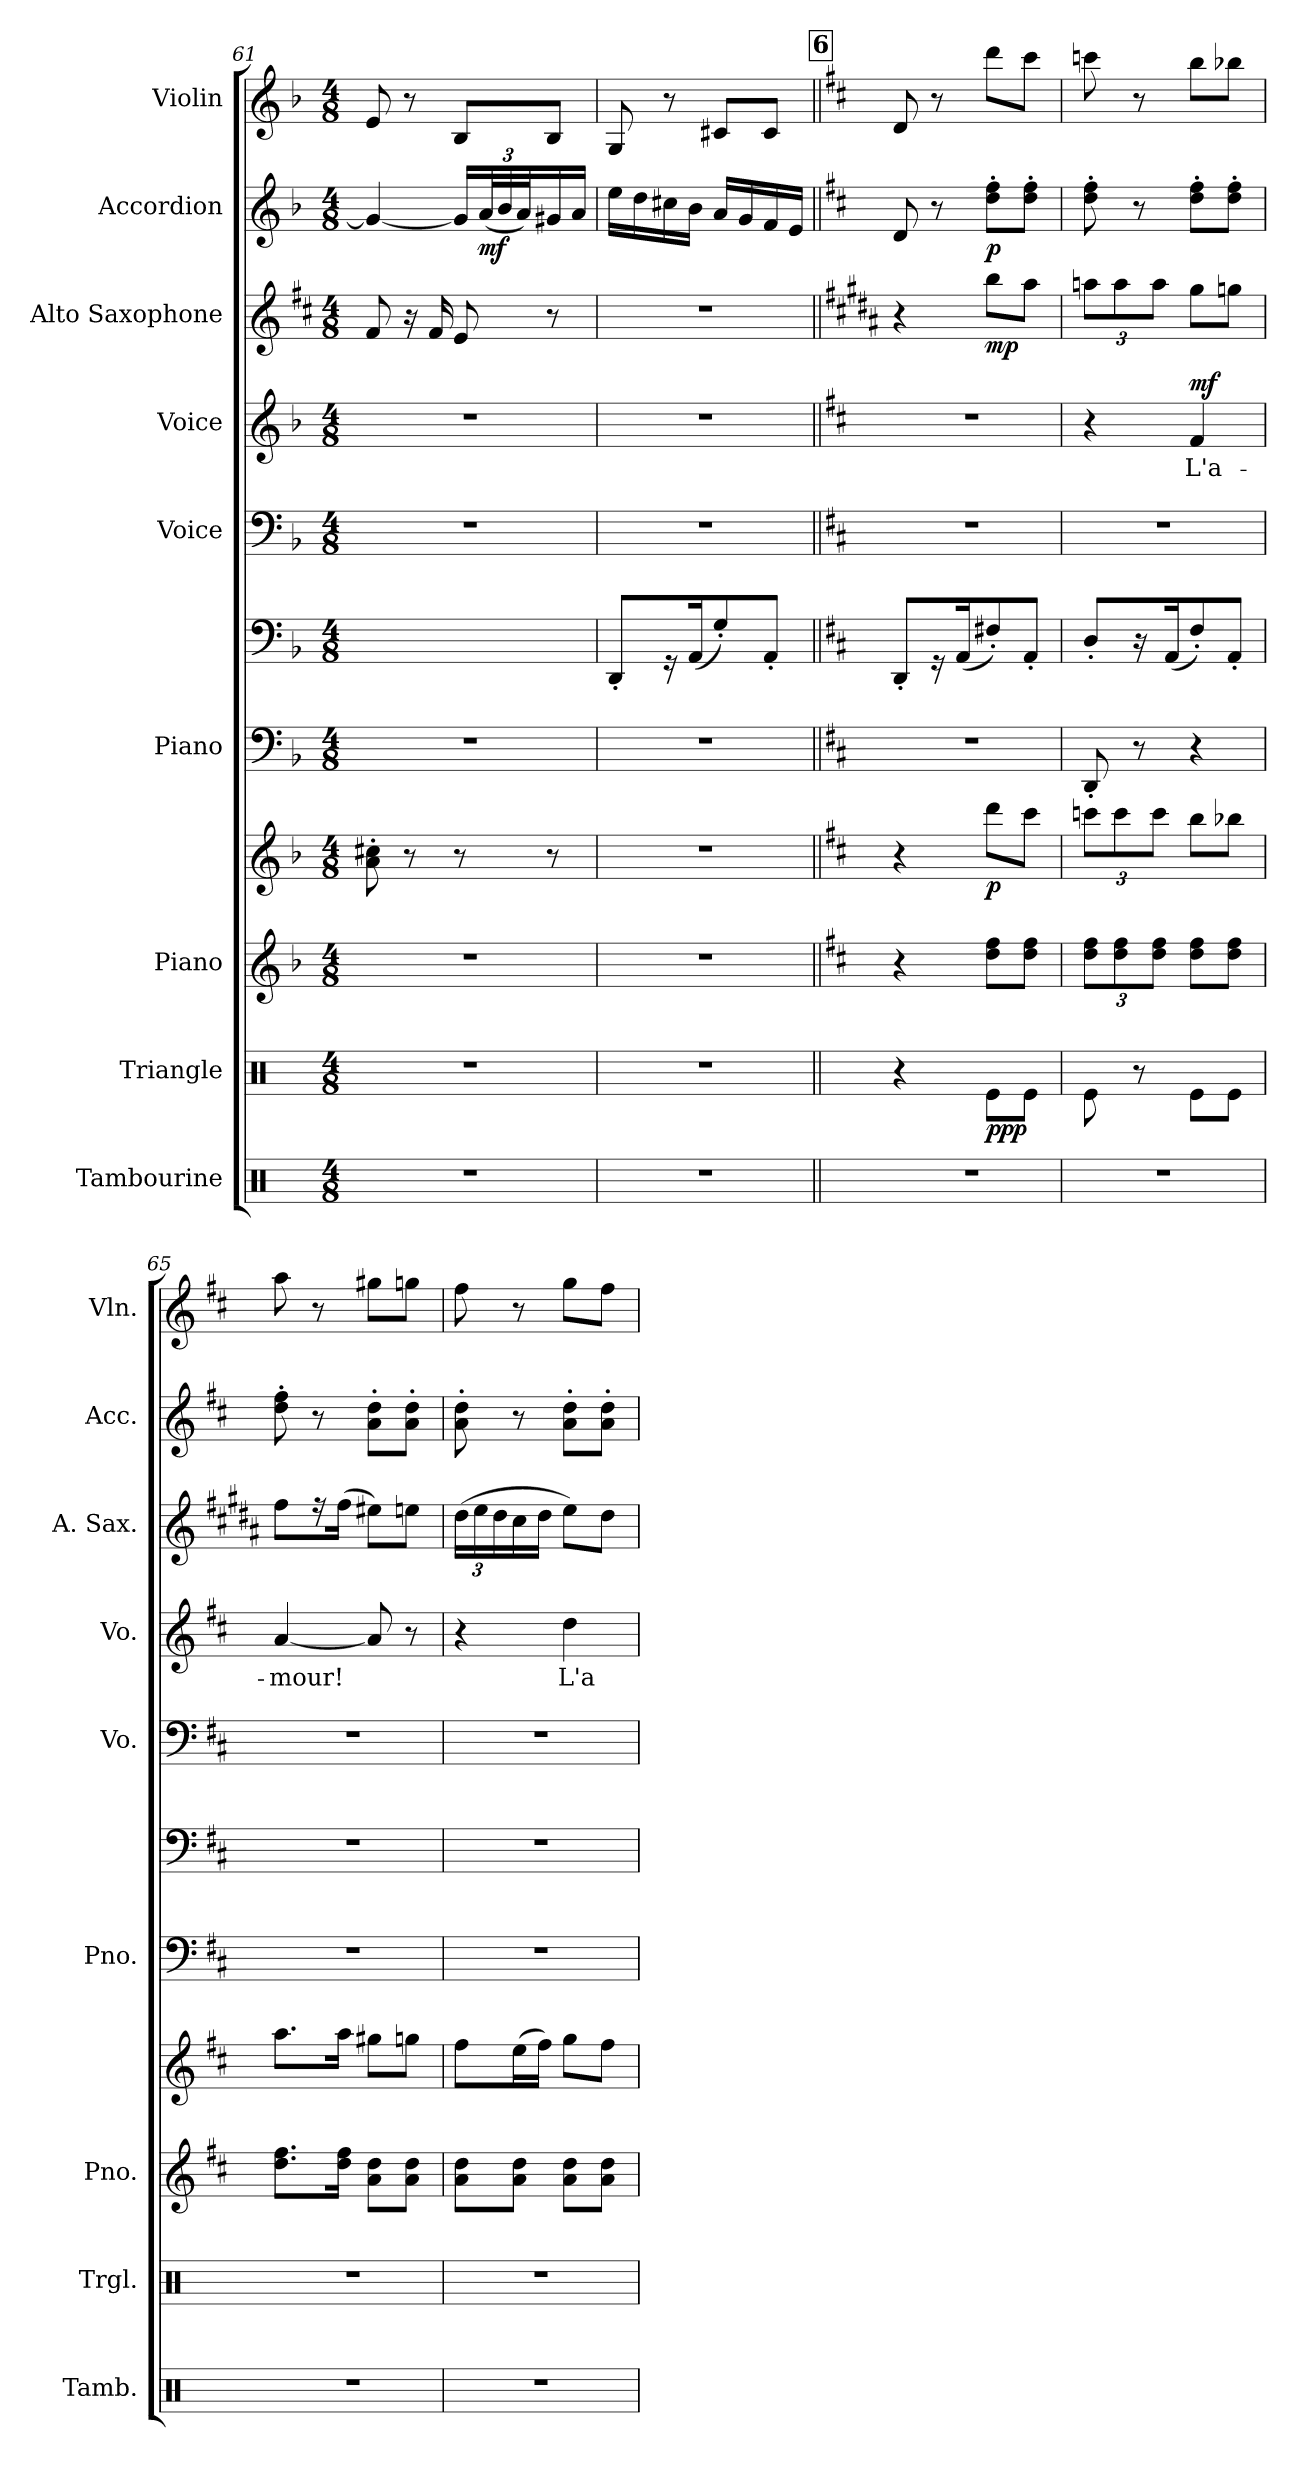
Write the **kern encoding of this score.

**kern	**kern	**dynam	**kern	**kern	**dynam	**kern	**kern	**kern	**kern	**text	**dynam	**kern	**dynam	**kern	**dynam	**kern
*part9	*part8	*part8	*part7	*part7	*part7	*part6	*part6	*part5	*part4	*part4	*part4	*part3	*part3	*part2	*part2	*part1
*staff11	*staff10	*staff10	*staff9	*staff8	*staff8/9	*staff7	*staff6	*staff5	*staff4	*staff4	*staff4	*staff3	*staff3	*staff2	*staff2	*staff1
*I"Tambourine	*I"Triangle	*	*I"Piano	*	*	*I"Piano	*	*I"Voice	*I"Voice	*	*	*I"Alto Saxophone	*	*I"Accordion	*	*I"Violin
*I'Tamb.	*I'Trgl.	*	*I'Pno.	*	*	*I'Pno.	*	*I'Vo.	*I'Vo.	*	*	*I'A. Sax.	*	*I'Acc.	*	*I'Vln.
*clefX	*clefX	*	*clefG2	*clefG2	*	*clefF4	*clefF4	*clefF4	*clefG2	*	*	*clefG2	*	*clefG2	*	*clefG2
*	*	*	*	*	*	*	*	*	*	*	*	*ITrd5c9	*	*	*	*
*k[]	*k[]	*	*k[b-]	*k[b-]	*	*k[b-]	*k[b-]	*k[b-]	*k[b-]	*	*	*k[b-]	*	*k[b-]	*	*k[b-]
*M4/8	*M4/8	*	*M4/8	*M4/8	*	*M4/8	*M4/8	*M4/8	*M4/8	*	*	*M4/8	*	*M4/8	*	*M4/8
=61	=61	=61	=61	=61	=61	=61	=61	=61	=61	=61	=61	=61	=61	=61	=61	=61
2r	2r	.	2r	8a\' 8cc#X\'	.	2r	2ryy	2r	2r	.	.	8A/	.	4g/_	.	8e/
.	.	.	.	8r	.	.	.	.	.	.	.	16r	.	.	.	8r
.	.	.	.	.	.	.	.	.	.	.	.	16A/	.	.	.	.
.	.	.	.	8r	.	.	.	.	.	.	.	8G/	.	16g/LL]	.	8B-/L
*	*	*	*	*	*	*	*	*	*	*	*	*	*	*Xbrackettup	*	*
!	!	!	!	!	!	!	!	!	!	!	!	!	!	!	!LO:DY:b	!
.	.	.	.	.	.	.	.	.	.	.	.	.	.	(48a/L	mf	.
.	.	.	.	.	.	.	.	.	.	.	.	.	.	48b-/	.	.
.	.	.	.	.	.	.	.	.	.	.	.	.	.	48a/J)	.	.
.	.	.	.	8r	.	.	.	.	.	.	.	8r	.	16g#X/	.	8B-/J
.	.	.	.	.	.	.	.	.	.	.	.	.	.	16a/JJ	.	.
!!LO:PB:g=z
=62	=62	=62	=62	=62	=62	=62	=62	=62	=62	=62	=62	=62	=62	=62	=62	=62
2r	2r	.	2r	2r	.	2r	8DD'/L	2r	2r	.	.	2r	.	16ee\LL	.	8G/
.	.	.	.	.	.	.	.	.	.	.	.	.	.	16dd\	.	.
.	.	.	.	.	.	.	16r	.	.	.	.	.	.	16cc#X\	.	8r
.	.	.	.	.	.	.	(16AA/K	.	.	.	.	.	.	16b-\JJ	.	.
.	.	.	.	.	.	.	8G'/)	.	.	.	.	.	.	16a/LL	.	8c#X/L
.	.	.	.	.	.	.	.	.	.	.	.	.	.	16g/	.	.
.	.	.	.	.	.	.	8AA'/J	.	.	.	.	.	.	16f/	.	8c#/J
.	.	.	.	.	.	.	.	.	.	.	.	.	.	16e/JJ	.	.
!!LO:REH:place=s1:a:B:fs=14:t=6
=63||	=63||	=63||	=63||	=63||	=63||	=63||	=63||	=63||	=63||	=63||	=63||	=63||	=63||	=63||	=63||	=63||
*	*	*	*k[f#c#]	*k[f#c#]	*	*k[f#c#]	*k[f#c#]	*k[f#c#]	*k[f#c#]	*	*	*k[f#c#]	*	*k[f#c#]	*	*k[f#c#]
2r	4r	.	4r	4r	.	2r	8DD'/L	2r	2r	.	.	4r	.	8d/	.	8d/
.	.	.	.	.	.	.	16r	.	.	.	.	.	.	8r	.	8r
.	.	.	.	.	.	.	(16AA/K	.	.	.	.	.	.	.	.	.
!	!	!LO:DY:b	!	!	!LO:DY:b	!	!	!	!	!	!	!	!LO:DY:b	!	!LO:DY:b	!
.	8Re\L	ppp	8dd\ 8ff#\L	8ddd\L	p	.	8F#X'/)	.	.	.	.	8dd\L	mp	8dd\' 8ff#\'L	p	8ddd\L
.	8Re\J	.	8dd\ 8ff#\J	8ccc#\J	.	.	8AA'/J	.	.	.	.	8cc#\J	.	8dd\' 8ff#\'J	.	8ccc#\J
=64	=64	=64	=64	=64	=64	=64	=64	=64	=64	=64	=64	=64	=64	=64	=64	=64
*	*	*	*Xbrackettup	*Xbrackettup	*	*	*	*	*	*	*	*Xbrackettup	*	*	*	*
2r	8Re\	.	12dd\ 12ff#\L	12cccn\L	.	8DD'/	8D'/L	2r	4r	.	.	12ccn\L	.	8dd\' 8ff#\'	.	8cccn\
.	.	.	12dd\ 12ff#\	12ccc\	.	.	.	.	.	.	.	12cc\	.	.	.	.
.	8r	.	.	.	.	8r	16r	.	.	.	.	.	.	8r	.	8r
.	.	.	12dd\ 12ff#\J	12ccc\J	.	.	.	.	.	.	.	12cc\J	.	.	.	.
.	.	.	.	.	.	.	(16AA/K	.	.	.	.	.	.	.	.	.
!	!	!	!	!	!	!	!	!	!	!LO:LY:b	!LO:DY:b	!	!	!	!	!
.	8Re\L	.	8dd\ 8ff#\L	8bb\L	.	4r	8F#'/)	.	4f#/	L'a-	mf	8b\L	.	8dd\' 8ff#\'L	.	8bb\L
.	8Re\J	.	8dd\ 8ff#\J	8bb-X\J	.	.	8AA'/J	.	.	.	.	8b-X\J	.	8dd\' 8ff#\'J	.	8bb-X\J
=65	=65	=65	=65	=65	=65	=65	=65	=65	=65	=65	=65	=65	=65	=65	=65	=65
!	!	!	!	!	!	!	!	!	!	!LO:LY:b	!	!	!	!	!	!
2r	2r	.	8.dd\ 8.ff#\L	8.aa\L	.	2r	2r	2r	[4a/	-mour!	.	8a\L	.	8dd\' 8ff#\'	.	8aa\
.	.	.	.	.	.	.	.	.	.	.	.	16r	.	8r	.	8r
.	.	.	16dd\ 16ff#\Jk	16aa\Jk	.	.	.	.	.	.	.	(16a\Jk	.	.	.	.
.	.	.	8a\ 8dd\L	8gg#X\L	.	.	.	.	8a/]	.	.	8g#X\L)	.	8a\' 8dd\'L	.	8gg#X\L
.	.	.	8a\ 8dd\J	8ggn\J	.	.	.	.	8r	.	.	8gn\J	.	8a\' 8dd\'J	.	8ggn\J
!!LO:PB:g=z
=66	=66	=66	=66	=66	=66	=66	=66	=66	=66	=66	=66	=66	=66	=66	=66	=66
2r	2r	.	8a\ 8dd\L	8ff#\L	.	2r	2r	2r	4r	.	.	(24f#\LL	.	8a\' 8dd\'	.	8ff#\
.	.	.	.	.	.	.	.	.	.	.	.	24g\	.	.	.	.
.	.	.	.	.	.	.	.	.	.	.	.	24f#\	.	.	.	.
.	.	.	8a\ 8dd\J	(16ee\L	.	.	.	.	.	.	.	16e\	.	8r	.	8r
.	.	.	.	16ff#\JJ)	.	.	.	.	.	.	.	16f#\JJ	.	.	.	.
!	!	!	!	!	!	!	!	!	!	!LO:LY:b	!	!	!	!	!	!
.	.	.	8a\ 8dd\L	8gg\L	.	.	.	.	4dd\	L'a-	.	8g\L)	.	8a\' 8dd\'L	.	8gg\L
.	.	.	8a\ 8dd\J	8ff#\J	.	.	.	.	.	.	.	8f#\J	.	8a\' 8dd\'J	.	8ff#\J
=	=	=	=	=	=	=	=	=	=	=	=	=	=	=	=	=
*-	*-	*-	*-	*-	*-	*-	*-	*-	*-	*-	*-	*-	*-	*-	*-	*-
